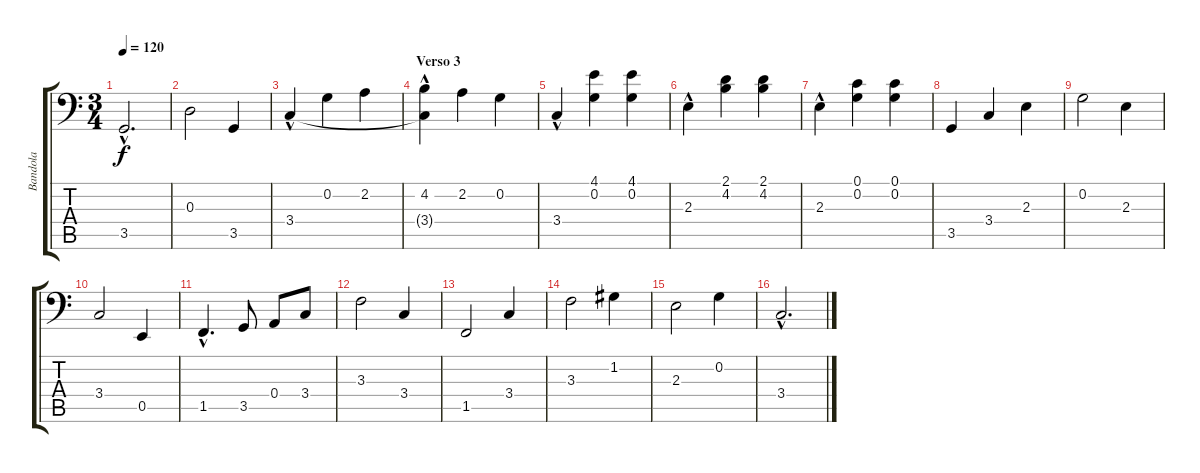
\track ("Bandola" "Bandola") {instrument acousticbass}
\staff {score tabs}
\tuning (C3 G2 D2 A1 E1 B0) {hide}
\ts (3 4)
\tempo 120
\clef f4
\ks c
3.5{hac}.2{d dy f} |
0.3.2 3.5.4 |
3.4{hac}.4 0.2.4 2.2.4 |
\section ("" "Verso 3")
(4.2 3.4{hac t}).4 2.2.4 0.2.4 |
3.4{hac}.4 (4.1 0.2).4 (4.1 0.2).4 |
2.3{hac}.4 (2.1 4.2).4 (2.1 4.2).4 |
2.3{hac}.4 (0.1 0.2).4 (0.1 0.2).4 |
3.5.4 3.4.4 2.3.4 |
0.2.2 2.3.4 |
3.4.2 0.5.4 |
1.5{hac}.4{d} 3.5.8 0.4.8 3.4.8 |
3.3.2 3.4.4 |
1.5.2 3.4.4 |
3.3.2 1.2.4 |
2.3.2 0.2.4 |
3.4{hac}.2{d}
